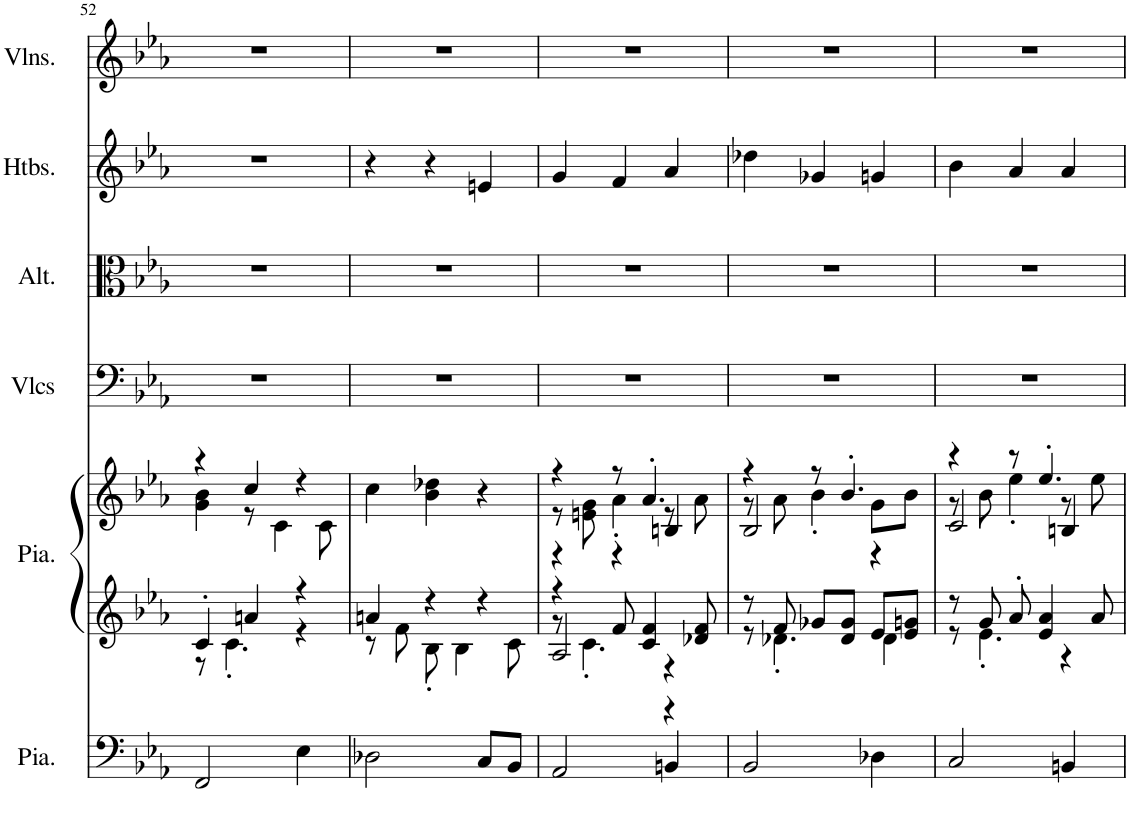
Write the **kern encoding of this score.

**kern	**kern	**kern	**kern	**kern	**kern	**kern
*part6	*part5	*part5	*part4	*part3	*part2	*part1
*staff7	*staff6	*staff5	*staff4	*staff3	*staff2	*staff1
*I"Piano, Pedals	*I"Piano, Organ	*	*I"Violoncelles, Bass	*I"Altos, Tenor	*I"Hautbois, Alto	*I"Violons, Soprano
*I'Pia.	*I'Pia.	*	*I'Vlcs	*I'Alt.	*I'Htbs.	*I'Vlns.
!!LO:PB:g=z
*clefF4	*clefG2	*clefG2	*clefF4	*clefC3	*clefG2	*clefG2
*k[b-e-a-]	*k[b-e-a-]	*k[b-e-a-]	*k[b-e-a-]	*k[b-e-a-]	*k[b-e-a-]	*k[b-e-a-]
*M3/4	*M3/4	*M3/4	*M3/4	*M3/4	*M3/4	*M3/4
=52	=52	=52	=52	=52	=52	=52
*	*^	*^	*	*	*	*
2FF/	4c'/	8r	4r	4g\ 4b-\	2.r	2.r	2.r	2.r
.	.	4.c'\	.	.	.	.	.	.
.	4an/	.	4cc/	8r	.	.	.	.
.	.	.	.	4c\	.	.	.	.
4E-\	4r	4r	4r	.	.	.	.	.
.	.	.	.	8c\	.	.	.	.
*	*	*	*v	*v	*	*	*	*
=53	=53	=53	=53	=53	=53	=53	=53
2D-X\	4an/	8r	4cc\	2.r	2.r	4r	2.r
.	.	8f\	.	.	.	.	.
.	4r	8B-'\	4b-\ 4dd-X\	.	.	4r	.
.	.	4B-\	.	.	.	.	.
8C/L	4r	.	4r	.	.	4en/	.
8BB-/J	.	8c\	.	.	.	.	.
=54	=54	=54	=54	=54	=54	=54	=54
*	*	*^	*^	*	*	*	*
*	*	*	*	*	*^	*	*	*	*
2AA-/	4r	8r	2A-/	4r	8r	4r	2.r	2.r	4g/	2.r
.	.	4.c'\	.	.	8en\ 8g\	.	.	.	.	.
.	8f/	.	.	8r	4a-'\	4r	.	.	4f/	.
.	4c/ 4f/	.	.	4.a-'/	.	.	.	.	.	.
4BBn/	.	4r	4r	.	8r	4Bn/	.	.	4a-/	.
.	8d-X/ 8f/	.	.	.	8a-\	.	.	.	.	.
*	*	*v	*v	*	*	*	*	*	*	*
=55	=55	=55	=55	=55	=55	=55	=55	=55	=55
2BB-/	8r	8r	4r	8r	2B-/	2.r	2.r	4dd-X\	2.r
.	8f/	4.d-X'\	.	8a-\	.	.	.	.	.
.	8g-X/L	.	8r	4b-'\	.	.	.	4g-X/	.
.	8d-/ 8g-/J	.	4.b-'/	.	.	.	.	.	.
4D-X\	8e-/L	4d-\	.	8g\L	4r	.	.	4gn/	.
.	8e-/ 8gn/J	.	.	8b-\J	.	.	.	.	.
=56	=56	=56	=56	=56	=56	=56	=56	=56	=56
2C/	8r	8r	4r	8r	2c/	2.r	2.r	4b-\	2.r
.	8g/	4.e-'\	.	8b-\	.	.	.	.	.
.	8a-'/	.	8r	4ee-'\	.	.	.	4a-/	.
.	4e-/ 4a-/	.	4.ee-'/	.	.	.	.	.	.
4BBn/	.	4r	.	8r	4Bn/	.	.	4a-/	.
.	8a-/	.	.	8ee-\	.	.	.	.	.
*	*v	*v	*	*	*	*	*	*	*
*	*	*v	*v	*v	*	*	*	*
=	=	=	=	=	=	=
*-	*-	*-	*-	*-	*-	*-
